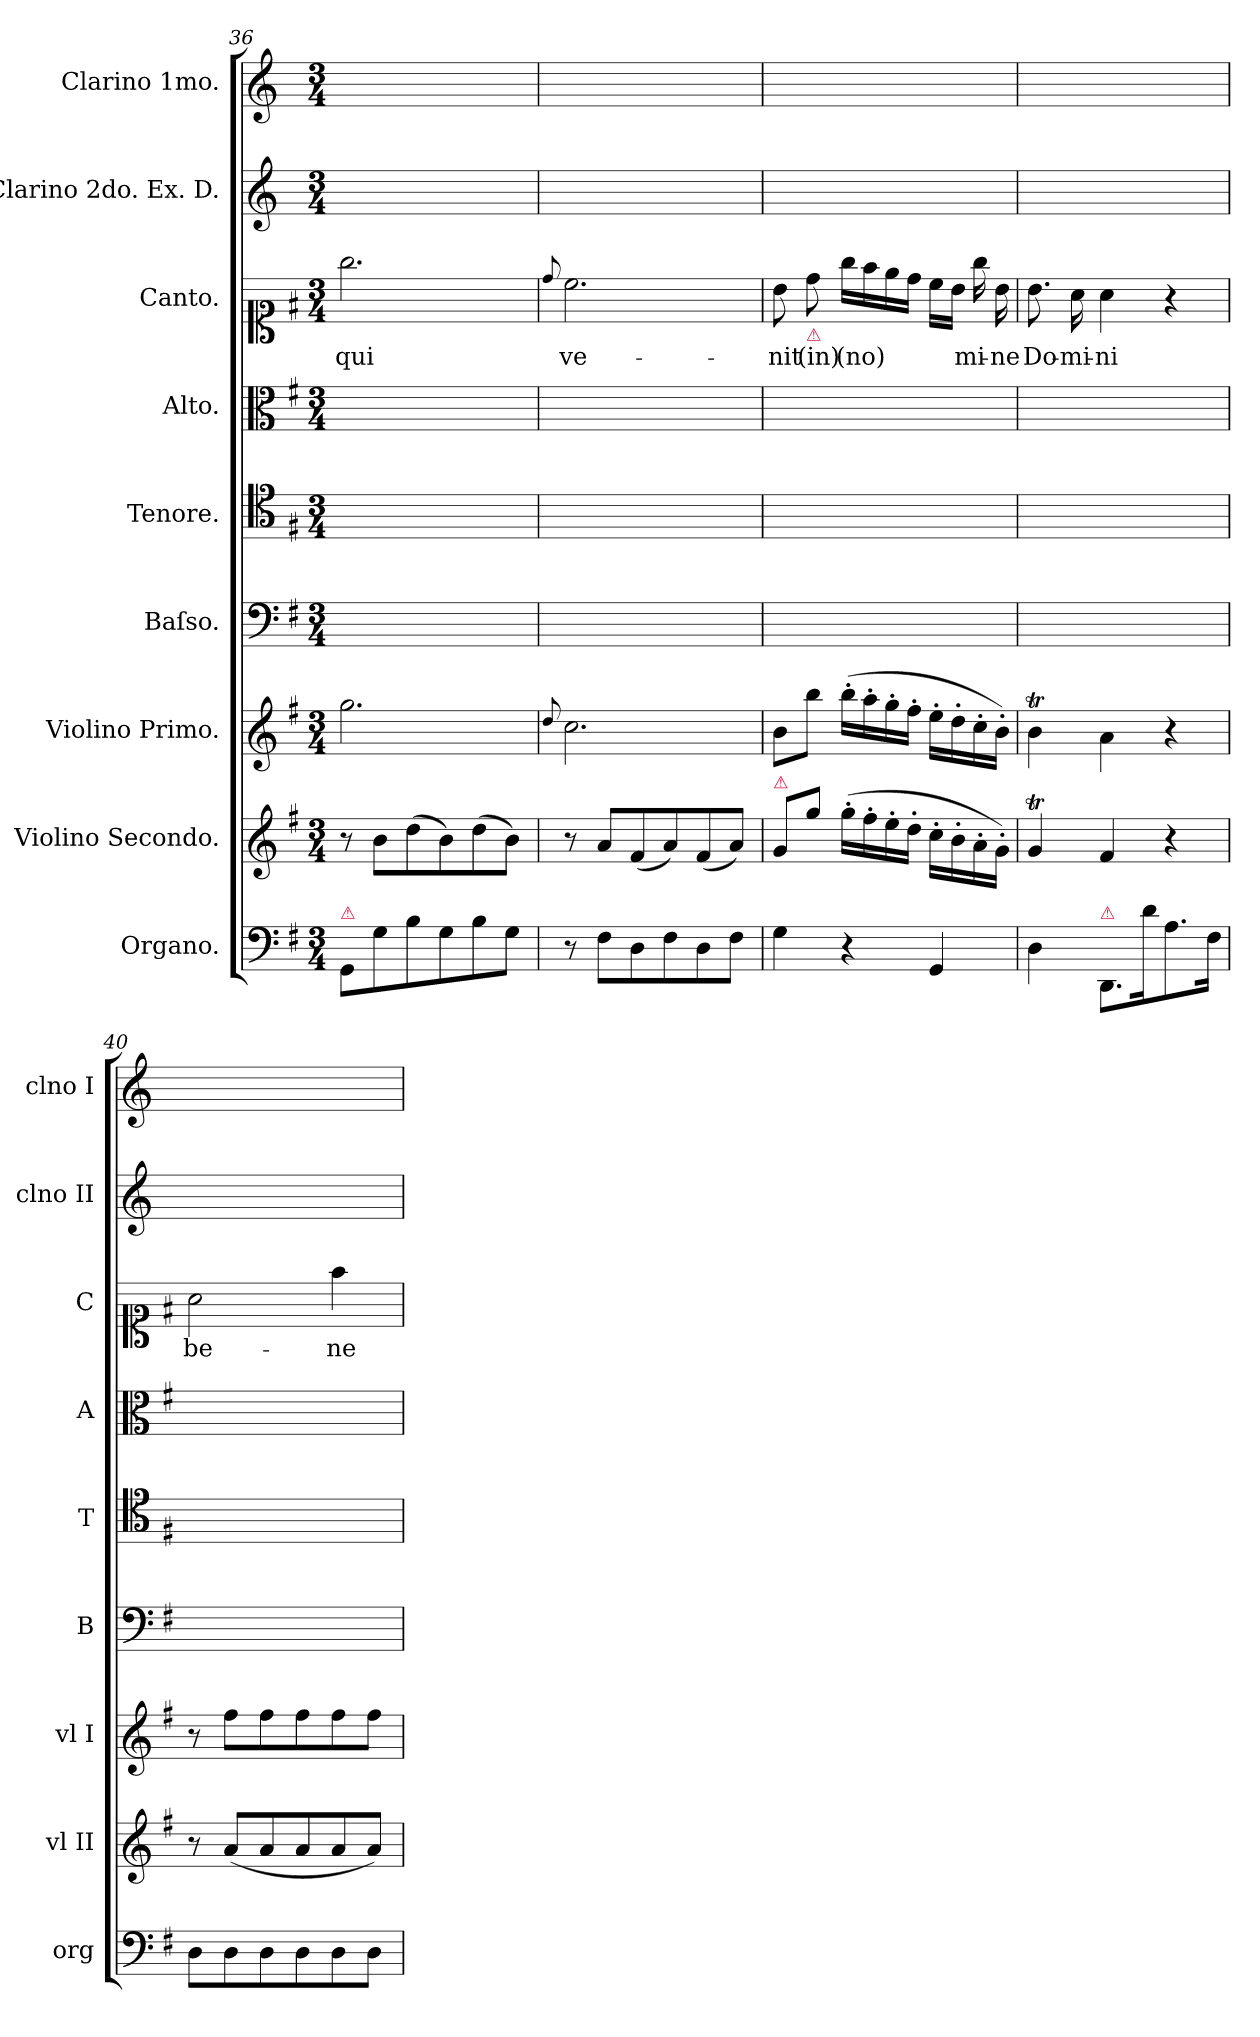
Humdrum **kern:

**kern	**kern	**kern	**kern	**kern	**kern	**kern	**text	**kern	**kern
*part9	*part8	*part7	*part6	*part5	*part4	*part3	*part3	*part2	*part1
*staff9	*staff8	*staff7	*staff6	*staff5	*staff4	*staff3	*staff3	*staff2	*staff1
*I"Organo.	*I"Violino Secondo.	*I"Violino Primo.	*I"Baſso.	*I"Tenore.	*I"Alto.	*I"Canto.	*	*I"Clarino 2do. Ex. D.	*I"Clarino 1mo.
*I'org	*I'vl II	*I'vl I	*I'B	*I'T	*I'A	*I'C	*	*I'clno II	*I'clno I
*clefF4	*clefG2	*clefG2	*clefF4	*clefC4	*clefC3	*clefC1	*	*clefG2	*clefG2
*	*	*	*	*	*	*	*	*ITrd-4c-7	*ITrd3c5
*k[f#]	*k[f#]	*k[f#]	*k[f#]	*k[f#]	*k[f#]	*k[f#]	*	*k[f#]	*k[f#]
*G:	*G:	*G:	*G:	*G:	*G:	*G:	*	*G:	*G:
*M3/4	*M3/4	*M3/4	*M3/4	*M3/4	*M3/4	*M3/4	*	*M3/4	*M3/4
=36	=36	=36	=36	=36	=36	=36	=36	=36	=36
!LO:TX:a:color=crimson:t=⚠	!	!	!	!	!	!	!	!	!
8GG/L	8r	2.gg\	2.ryy	2.ryy	2.ryy	2.gg\	qui	2.ryy	2.ryy
8G\	8b\L	.	.	.	.	.	.	.	.
8B\	(8dd\	.	.	.	.	.	.	.	.
8G\	8b\)	.	.	.	.	.	.	.	.
8B\	(8dd\	.	.	.	.	.	.	.	.
8G\J	8b\J)	.	.	.	.	.	.	.	.
=37	=37	=37	=37	=37	=37	=37	=37	=37	=37
.	.	8qqdd/	.	.	.	8qqdd/	.	.	.
8r	8r	2.cc\	2.ryy	2.ryy	2.ryy	2.cc\	ve-	2.ryy	2.ryy
8F#\L	8a/L	.	.	.	.	.	.	.	.
8D\	(8f#/	.	.	.	.	.	.	.	.
8F#\	8a/)	.	.	.	.	.	.	.	.
8D\	(8f#/	.	.	.	.	.	.	.	.
8F#\J	8a/J)	.	.	.	.	.	.	.	.
=38	=38	=38	=38	=38	=38	=38	=38	=38	=38
!	!LO:TX:a:color=crimson:t=⚠	!	!	!	!	!	!	!	!
4G\	8g/L	8b\L	2.ryy	2.ryy	2.ryy	8b\	-nit	2.ryy	2.ryy
!	!	!	!	!	!	!LO:TX:b:color=crimson:t=⚠	!	!	!
.	8gg\J	8bb\J	.	.	.	8dd\	(in)	.	.
4r	(16gg'\LL	(16bb'\LL	.	.	.	16gg\LL	(no)	.	.
.	16ff#'\	16aa'\	.	.	.	16ff#\	.	.	.
.	16ee'\	16gg'\	.	.	.	16ee\	.	.	.
.	16dd'\JJ	16ff#'\JJ	.	.	.	16dd\JJ	.	.	.
4GG/	16cc'\LL	16ee'\LL	.	.	.	16cc\LL	.	.	.
.	16b'\	16dd'\	.	.	.	16b\JJ	.	.	.
.	16a'\	16cc'\	.	.	.	16gg\	mi-	.	.
.	16g'\JJ)	16b'\JJ)	.	.	.	16b\	-ne	.	.
=39	=39	=39	=39	=39	=39	=39	=39	=39	=39
4D\	4gT/	4bt\	2.ryy	2.ryy	2.ryy	8.b\	Do-	2.ryy	2.ryy
.	.	.	.	.	.	16a\	-mi-	.	.
!LO:TX:a:color=crimson:t=⚠	!	!	!	!	!	!	!	!	!
8.DD/L	4f#/	4a\	.	.	.	4a\	-ni	.	.
16d\K	.	.	.	.	.	.	.	.	.
8.A\	4r	4r	.	.	.	4r	.	.	.
16F#\Jk	.	.	.	.	.	.	.	.	.
=40	=40	=40	=40	=40	=40	=40	=40	=40	=40
8D\L	8r	8r	2.ryy	2.ryy	2.ryy	2a\	be-	2.ryy	2.ryy
8D\	(8a/L	8ff#\L	.	.	.	.	.	.	.
8D\	8a/	8ff#\	.	.	.	.	.	.	.
8D\	8a/	8ff#\	.	.	.	.	.	.	.
8D\	8a/	8ff#\	.	.	.	4ff#\	-ne-	.	.
8D\J	8a/J)	8ff#\J	.	.	.	.	.	.	.
=	=	=	=	=	=	=	=	=	=
*-	*-	*-	*-	*-	*-	*-	*-	*-	*-
